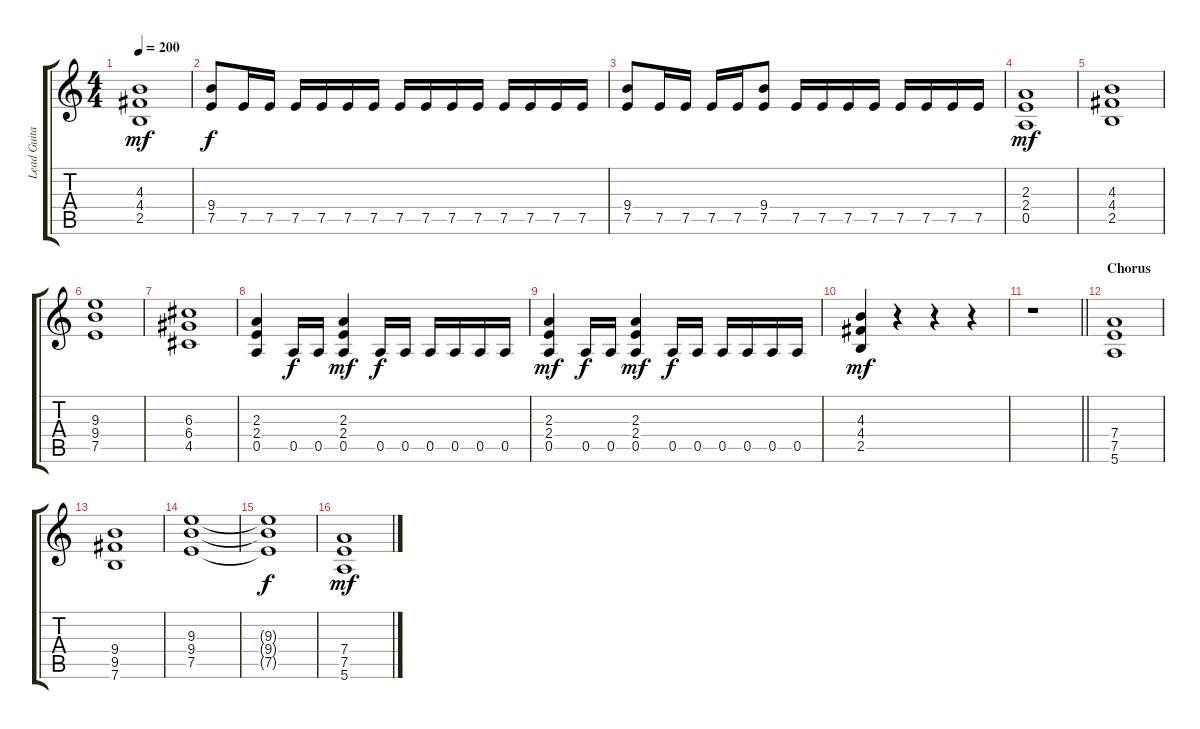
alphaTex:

\track ("Lead Guitar" "Lead Guita") {instrument distortionguitar}
\staff {score tabs}
\tuning (E4 B3 G3 D3 A2 E2) {hide}
\ts (4 4)
\tempo 200
\clef g2
\ks c
(4.3 4.4 2.5).1{dy mf} |
(9.4 7.5).8{dy f} 7.5.16 7.5.16 7.5.16 7.5.16 7.5.16 7.5.16 7.5.16 7.5.16 7.5.16 7.5.16 7.5.16 7.5.16 7.5.16 7.5.16 |
(9.4 7.5).8 7.5.16 7.5.16 7.5.16 7.5.16 (9.4 7.5).8 7.5.16 7.5.16 7.5.16 7.5.16 7.5.16 7.5.16 7.5.16 7.5.16 |
(2.3 2.4 0.5).1{dy mf} |
(4.3 4.4 2.5).1 |
(9.3 9.4 7.5).1 |
(6.3 6.4 4.5).1 |
(2.3 2.4 0.5).4 0.5.16{dy f} 0.5.16 (2.3 2.4 0.5).4{dy mf} 0.5.16{dy f} 0.5.16 0.5.16 0.5.16 0.5.16 0.5.16 |
(2.3 2.4 0.5).4{dy mf} 0.5.16{dy f} 0.5.16 (2.3 2.4 0.5).4{dy mf} 0.5.16{dy f} 0.5.16 0.5.16 0.5.16 0.5.16 0.5.16 |
(4.3 4.4 2.5).4{dy mf} r.4 r.4 r.4 |
\barLineRight lightlight
r.1 |
\section ("" "Chorus")
(7.4 7.5 5.6).1 |
(9.4 9.5 7.6).1 |
(9.3 9.4 7.5).1 |
(9.3{t} 9.4{t} 7.5{t}).1{dy f} |
(7.4 7.5 5.6).1{dy mf}
